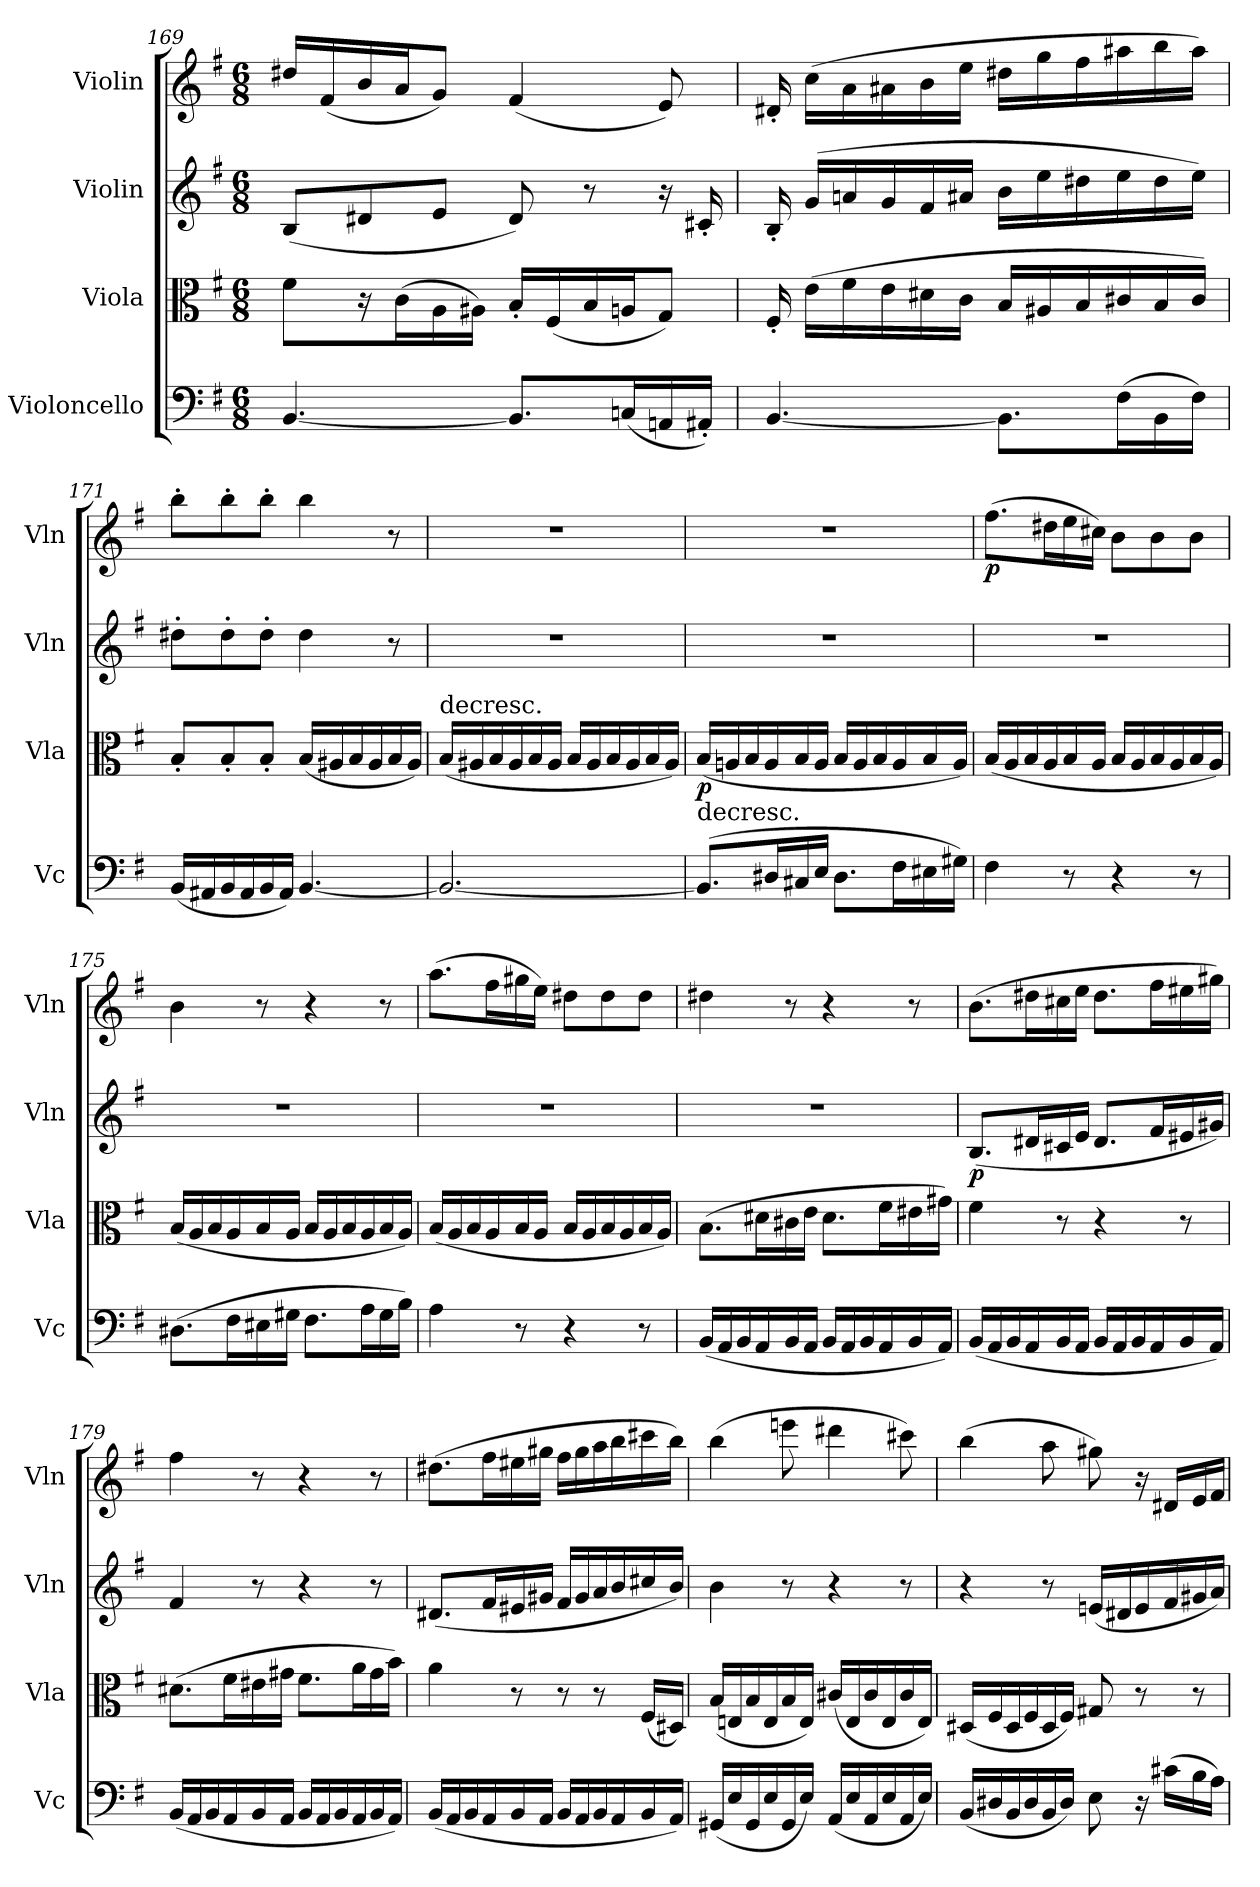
**kern	**kern	**dynam	**kern	**dynam	**kern	**dynam
*part4	*part3	*part3	*part2	*part2	*part1	*part1
*staff4	*staff3	*staff3	*staff2	*staff2	*staff1	*staff1
*I"Violoncello	*I"Viola	*	*I"Violin	*	*I"Violin	*
*I'Vc	*I'Vla	*	*I'Vln	*	*I'Vln	*
*clefF4	*clefC3	*	*clefG2	*	*clefG2	*
*k[f#]	*k[f#]	*	*k[f#]	*	*k[f#]	*
*M6/8	*M6/8	*	*M6/8	*	*M6/8	*
=169	=169	=169	=169	=169	=169	=169
[4.BB/	8f#\L	.	(8B/L	.	16dd#X/LL	.
.	.	.	.	.	(16f#/	.
.	16r	.	8d#X/	.	16b/	.
.	(16c\L	.	.	.	16a/J	.
.	16A\	.	8e/J	.	8g/J)	.
.	16A#X\JJ)	.	.	.	.	.
8.BB/L]	16B'/LL	.	8d#/)	.	(4f#/	.
.	(16F#/	.	.	.	.	.
.	16B/	.	8r	.	.	.
(16Cn/L	16An/J	.	.	.	.	.
16AAn/	8G/J)	.	16r	.	8e/)	.
16AA#X'/JJ)	.	.	16c#X'/	.	.	.
=170	=170	=170	=170	=170	=170	=170
[4.BB/	16F#'/	.	16B'/	.	16d#X'/	.
.	(16e\LL	.	(16g/LL	.	(16cc\LL	.
.	16f#\	.	16an/	.	16a\	.
.	16e\	.	16g/	.	16a#X\	.
.	16d#X\	.	16f#/	.	16b\	.
.	16c\JJ	.	16a#X/JJ	.	16ee\JJ	.
8.BB\L]	16B/LL	.	16b\LL	.	16dd#X\LL	.
.	16A#X/	.	16ee\	.	16gg\	.
.	16B/	.	16dd#X\	.	16ff#\	.
(16F#\L	16c#X/	.	16ee\	.	16aa#X\	.
16BB\	16B/	.	16dd#\	.	16bb\	.
16F#\JJ)	16c#/JJ)	.	16ee\JJ)	.	16aa#\JJ)	.
=171	=171	=171	=171	=171	=171	=171
(16BB/LL	8B'/L	.	8dd#X'\L	.	8bb'\L	.
16AA#X/	.	.	.	.	.	.
16BB/	8B'/	.	8dd#'\	.	8bb'\	.
16AA#/	.	.	.	.	.	.
16BB/	8B'/J	.	8dd#'\J	.	8bb'\J	.
16AA#/JJ)	.	.	.	.	.	.
[4.BB/	(16B/LL	.	4dd#\	.	4bb\	.
.	16A#X/	.	.	.	.	.
.	16B/	.	.	.	.	.
.	16A#/	.	.	.	.	.
.	16B/	.	8r	.	8r	.
.	16A#/JJ)	.	.	.	.	.
=172	=172	=172	=172	=172	=172	=172
!	!LO:TX:t=decresc.	!	!	!	!	!
2.BB/_	(16B/LL	.	2.r	.	2.r	.
.	16A#X/	.	.	.	.	.
.	16B/	.	.	.	.	.
.	16A#/	.	.	.	.	.
.	16B/	.	.	.	.	.
.	16A#/JJ	.	.	.	.	.
.	16B/LL	.	.	.	.	.
.	16A#/	.	.	.	.	.
.	16B/	.	.	.	.	.
.	16A#/	.	.	.	.	.
.	16B/	.	.	.	.	.
.	16A#/JJ)	.	.	.	.	.
=173	=173	=173	=173	=173	=173	=173
!LO:TX:t=decresc.	!	!	!	!	!	!
(8.BB/L]	(16B/LL	p	2.r	.	2.r	.
.	16An/	.	.	.	.	.
.	16B/	.	.	.	.	.
16D#X/L	16A/	.	.	.	.	.
16C#X/	16B/	.	.	.	.	.
16E/JJ	16A/JJ	.	.	.	.	.
8.D#\L	16B/LL	.	.	.	.	.
.	16A/	.	.	.	.	.
.	16B/	.	.	.	.	.
16F#\L	16A/	.	.	.	.	.
16E#X\	16B/	.	.	.	.	.
16G#X\JJ)	16A/JJ)	.	.	.	.	.
=174	=174	=174	=174	=174	=174	=174
4F#\	(16B/LL	.	2.r	.	(8.ff#\L	p
.	16A/	.	.	.	.	.
.	16B/	.	.	.	.	.
.	16A/	.	.	.	16dd#X\L	.
8r	16B/	.	.	.	16ee\	.
.	16A/JJ	.	.	.	16cc#X\JJ)	.
4r	16B/LL	.	.	.	8b\L	.
.	16A/	.	.	.	.	.
.	16B/	.	.	.	8b\	.
.	16A/	.	.	.	.	.
8r	16B/	.	.	.	8b\J	.
.	16A/JJ)	.	.	.	.	.
=175	=175	=175	=175	=175	=175	=175
(8.D#X\L	(16B/LL	.	2.r	.	4b\	.
.	16A/	.	.	.	.	.
.	16B/	.	.	.	.	.
16F#\L	16A/	.	.	.	.	.
16E#X\	16B/	.	.	.	8r	.
16G#X\JJ	16A/JJ	.	.	.	.	.
8.F#\L	16B/LL	.	.	.	4r	.
.	16A/	.	.	.	.	.
.	16B/	.	.	.	.	.
16A\L	16A/	.	.	.	.	.
16G#\	16B/	.	.	.	8r	.
16B\JJ)	16A/JJ)	.	.	.	.	.
=176	=176	=176	=176	=176	=176	=176
4A\	(16B/LL	.	2.r	.	(8.aa\L	.
.	16A/	.	.	.	.	.
.	16B/	.	.	.	.	.
.	16A/	.	.	.	16ff#\L	.
8r	16B/	.	.	.	16gg#X\	.
.	16A/JJ	.	.	.	16ee\JJ)	.
4r	16B/LL	.	.	.	8dd#X\L	.
.	16A/	.	.	.	.	.
.	16B/	.	.	.	8dd#\	.
.	16A/	.	.	.	.	.
8r	16B/	.	.	.	8dd#\J	.
.	16A/JJ)	.	.	.	.	.
=177	=177	=177	=177	=177	=177	=177
(16BB/LL	(8.B\L	.	2.r	.	4dd#X\	.
16AA/	.	.	.	.	.	.
16BB/	.	.	.	.	.	.
16AA/	16d#X\L	.	.	.	.	.
16BB/	16c#X\	.	.	.	8r	.
16AA/JJ	16e\JJ	.	.	.	.	.
16BB/LL	8.d#\L	.	.	.	4r	.
16AA/	.	.	.	.	.	.
16BB/	.	.	.	.	.	.
16AA/	16f#\L	.	.	.	.	.
16BB/	16e#X\	.	.	.	8r	.
16AA/JJ)	16g#X\JJ)	.	.	.	.	.
=178	=178	=178	=178	=178	=178	=178
(16BB/LL	4f#\	.	(8.B/L	p	(8.b\L	.
16AA/	.	.	.	.	.	.
16BB/	.	.	.	.	.	.
16AA/	.	.	16d#X/L	.	16dd#X\L	.
16BB/	8r	.	16c#X/	.	16cc#X\	.
16AA/JJ	.	.	16e/JJ	.	16ee\JJ	.
16BB/LL	4r	.	8.d#/L	.	8.dd#\L	.
16AA/	.	.	.	.	.	.
16BB/	.	.	.	.	.	.
16AA/	.	.	16f#/L	.	16ff#\L	.
16BB/	8r	.	16e#X/	.	16ee#X\	.
16AA/JJ)	.	.	16g#X/JJ)	.	16gg#X\JJ)	.
=179	=179	=179	=179	=179	=179	=179
(16BB/LL	(8.d#X\L	.	4f#/	.	4ff#\	.
16AA/	.	.	.	.	.	.
16BB/	.	.	.	.	.	.
16AA/	16f#\L	.	.	.	.	.
16BB/	16e#X\	.	8r	.	8r	.
16AA/JJ	16g#X\JJ	.	.	.	.	.
16BB/LL	8.f#\L	.	4r	.	4r	.
16AA/	.	.	.	.	.	.
16BB/	.	.	.	.	.	.
16AA/	16a\L	.	.	.	.	.
16BB/	16g#\	.	8r	.	8r	.
16AA/JJ)	16b\JJ)	.	.	.	.	.
=180	=180	=180	=180	=180	=180	=180
(16BB/LL	4a\	.	(8.d#X/L	.	(8.dd#X\L	.
16AA/	.	.	.	.	.	.
16BB/	.	.	.	.	.	.
16AA/	.	.	16f#/L	.	16ff#\L	.
16BB/	8r	.	16e#X/	.	16ee#X\	.
16AA/JJ	.	.	16g#X/JJ	.	16gg#X\JJ	.
16BB/LL	8r	.	16f#/LL	.	16ff#\LL	.
16AA/	.	.	16g#/	.	16gg#\	.
16BB/	8r	.	16a/	.	16aa\	.
16AA/	.	.	16b/	.	16bb\	.
16BB/	(16F#/LL	.	16cc#X/	.	16ccc#X\	.
16AA/JJ)	16D#X/JJ)	.	16b/JJ)	.	16bb\JJ)	.
=181	=181	=181	=181	=181	=181	=181
(16GG#X/LL	(16B/LL	.	4b\	.	(4bb\	.
16E/	16En/	.	.	.	.	.
16GG#/	16B/	.	.	.	.	.
16E/	16E/	.	.	.	.	.
16GG#/	16B/	.	8r	.	8eeen\	.
16E/JJ)	16E/JJ)	.	.	.	.	.
(16AA/LL	(16c#X/LL	.	4r	.	4ddd#X\	.
16E/	16E/	.	.	.	.	.
16AA/	16c#/	.	.	.	.	.
16E/	16E/	.	.	.	.	.
16AA/	16c#/	.	8r	.	8ccc#X\)	.
16E/JJ)	16E/JJ)	.	.	.	.	.
=182	=182	=182	=182	=182	=182	=182
(16BB/LL	(16D#X/LL	.	4r	.	(4bb\	.
16D#X/	16F#/	.	.	.	.	.
16BB/	16D#/	.	.	.	.	.
16D#/	16F#/	.	.	.	.	.
16BB/	16D#/	.	8r	.	8aa\	.
16D#/JJ)	16F#/JJ)	.	.	.	.	.
8E\	8G#X/	.	(16en/LL	.	8gg#X\)	.
.	.	.	16d#X/	.	.	.
16r	8r	.	16e/	.	16r	.
(16c#X\LL	.	.	16f#/	.	16d#X/LL	.
16B\	8r	.	16g#X/	.	16e/	.
16A\JJ)	.	.	16a/JJ)	.	16f#/JJ	.
=	=	=	=	=	=	=
*-	*-	*-	*-	*-	*-	*-
